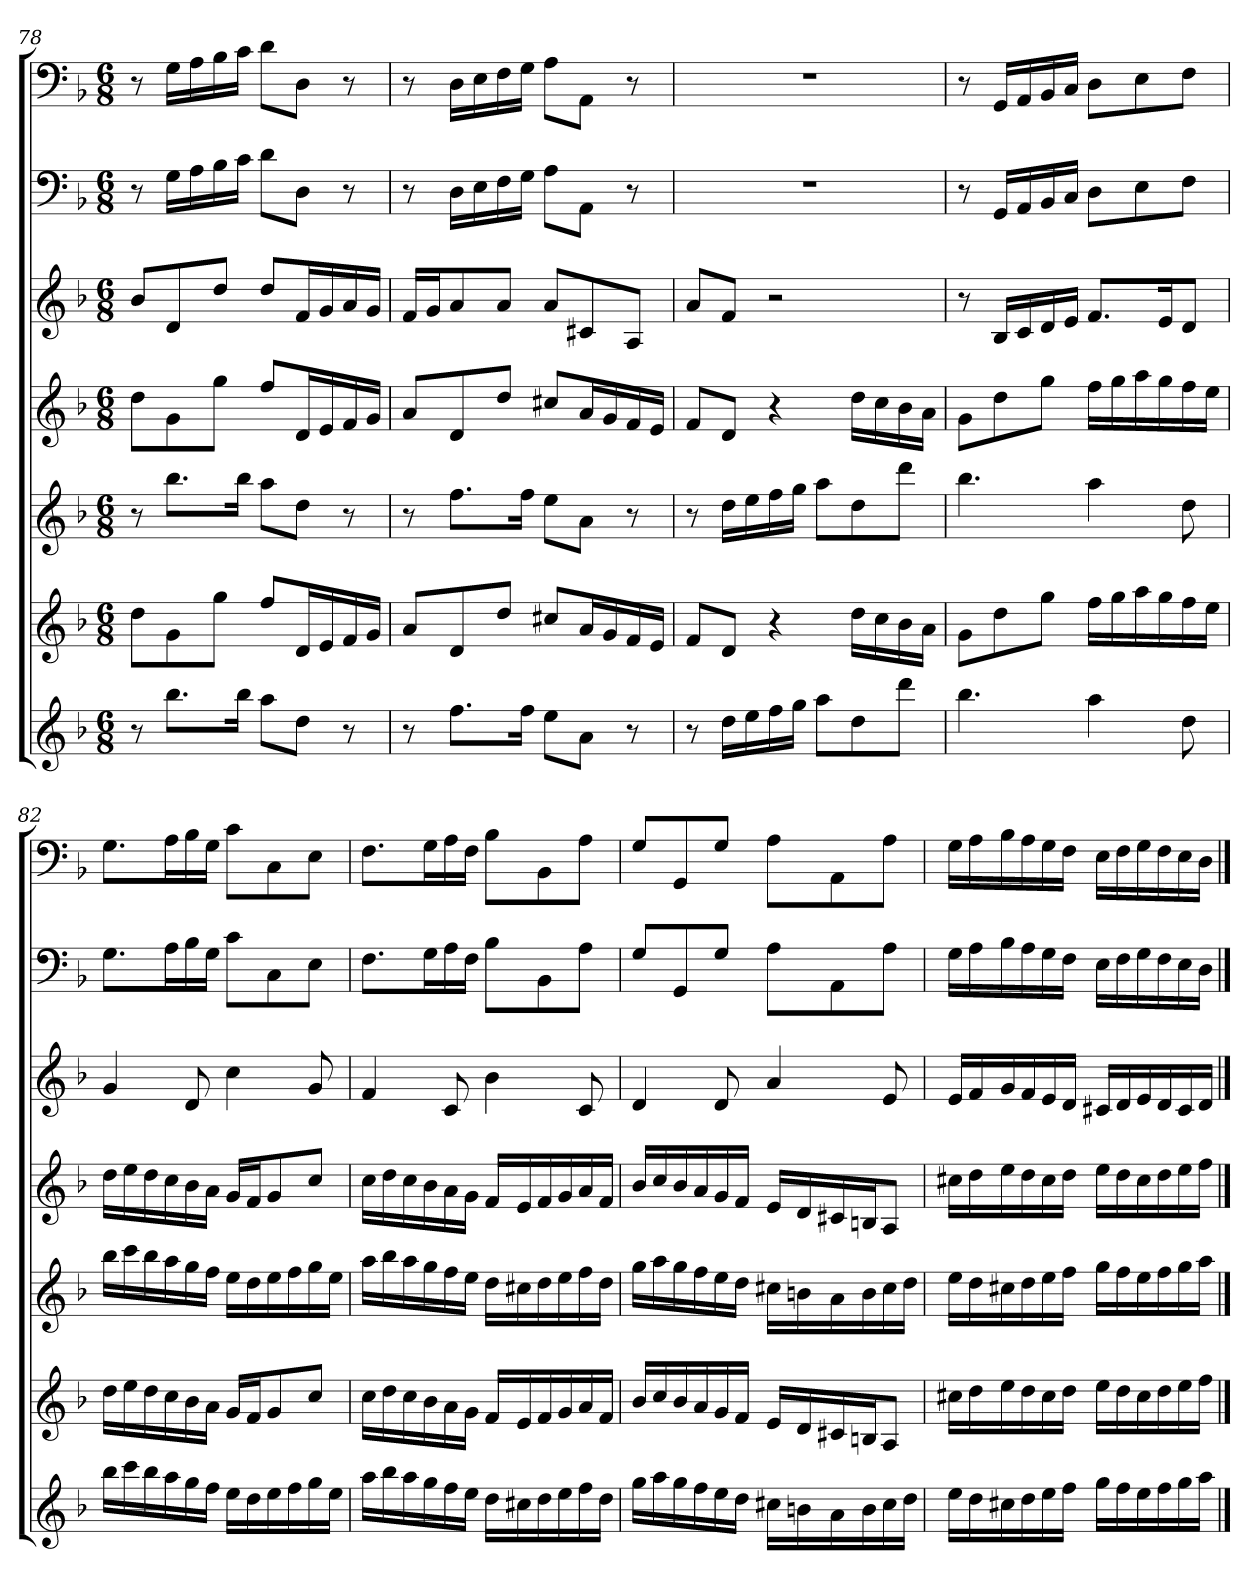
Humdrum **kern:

**kern	**kern	**kern	**kern	**kern	**kern	**kern
*part7	*part6	*part5	*part4	*part3	*part2	*part1
*staff7	*staff6	*staff5	*staff4	*staff3	*staff2	*staff1
*k[b-]	*k[b-]	*k[b-]	*k[b-]	*k[b-]	*k[b-]	*k[b-]
*d:	*d:	*d:	*d:	*d:	*d:	*d:
*M6/8	*M6/8	*M6/8	*M6/8	*M6/8	*M6/8	*M6/8
=78	=78	=78	=78	=78	=78	=78
8r	8ddL	8r	8ddL	8b-L	8r	8r
8.bb-L	8g	8.bb-L	8g	8d	16GLL	16GLL
.	.	.	.	.	16A	16A
.	8ggJ	.	8ggJ	8ddJ	16B-	16B-
16bb-Jk	.	16bb-Jk	.	.	16cJJ	16cJJ
8aaL	8ffL	8aaL	8ffL	8ddL	8dL	8dL
8ddJ	16dL	8ddJ	16dL	16fL	8DJ	8DJ
.	16e	.	16e	16g	.	.
8r	16f	8r	16f	16a	8r	8r
.	16gJJ	.	16gJJ	16gJJ	.	.
=79	=79	=79	=79	=79	=79	=79
8r	8aL	8r	8aL	16fLL	8r	8r
.	.	.	.	16gJ	.	.
8.ffL	8d	8.ffL	8d	8a	16DLL	16DLL
.	.	.	.	.	16E	16E
.	8ddJ	.	8ddJ	8aJ	16F	16F
16ffJk	.	16ffJk	.	.	16GJJ	16GJJ
8eeL	8cc#XL	8eeL	8cc#XL	8aL	8AL	8AL
8aJ	16aL	8aJ	16aL	8c#X	8AAJ	8AAJ
.	16g	.	16g	.	.	.
8r	16f	8r	16f	8AJ	8r	8r
.	16eJJ	.	16eJJ	.	.	.
=80	=80	=80	=80	=80	=80	=80
8r	8fL	8r	8fL	8aL	2.r	2.r
16ddLL	8dJ	16ddLL	8dJ	8fJ	.	.
16ee	.	16ee	.	.	.	.
16ff	4r	16ff	4r	2r	.	.
16ggJJ	.	16ggJJ	.	.	.	.
8aaL	.	8aaL	.	.	.	.
8dd	16ddLL	8dd	16ddLL	.	.	.
.	16cc	.	16cc	.	.	.
8dddJ	16b-	8dddJ	16b-	.	.	.
.	16aJJ	.	16aJJ	.	.	.
=81	=81	=81	=81	=81	=81	=81
4.bb-	8gL	4.bb-	8gL	8r	8r	8r
.	8dd	.	8dd	16B-LL	16GGLL	16GGLL
.	.	.	.	16c	16AA	16AA
.	8ggJ	.	8ggJ	16d	16BB-	16BB-
.	.	.	.	16eJJ	16CJJ	16CJJ
4aa	16ffLL	4aa	16ffLL	8.fL	8DL	8DL
.	16gg	.	16gg	.	.	.
.	16aa	.	16aa	.	8E	8E
.	16gg	.	16gg	16eK	.	.
8dd	16ff	8dd	16ff	8dJ	8FJ	8FJ
.	16eeJJ	.	16eeJJ	.	.	.
=82	=82	=82	=82	=82	=82	=82
16bb-LL	16ddLL	16bb-LL	16ddLL	4g	8.GL	8.GL
16ccc	16ee	16ccc	16ee	.	.	.
16bb-	16dd	16bb-	16dd	.	.	.
16aa	16cc	16aa	16cc	.	16AL	16AL
16gg	16b-	16gg	16b-	8d	16B-	16B-
16ffJJ	16aJJ	16ffJJ	16aJJ	.	16GJJ	16GJJ
16eeLL	16gLL	16eeLL	16gLL	4cc	8cL	8cL
16dd	16fJ	16dd	16fJ	.	.	.
16ee	8g	16ee	8g	.	8C	8C
16ff	.	16ff	.	.	.	.
16gg	8ccJ	16gg	8ccJ	8g	8EJ	8EJ
16eeJJ	.	16eeJJ	.	.	.	.
=83	=83	=83	=83	=83	=83	=83
16aaLL	16ccLL	16aaLL	16ccLL	4f	8.FL	8.FL
16bb-	16dd	16bb-	16dd	.	.	.
16aa	16cc	16aa	16cc	.	.	.
16gg	16b-	16gg	16b-	.	16GL	16GL
16ff	16a	16ff	16a	8c	16A	16A
16eeJJ	16gJJ	16eeJJ	16gJJ	.	16FJJ	16FJJ
16ddLL	16fLL	16ddLL	16fLL	4b-	8B-L	8B-L
16cc#X	16e	16cc#X	16e	.	.	.
16dd	16f	16dd	16f	.	8BB-	8BB-
16ee	16g	16ee	16g	.	.	.
16ff	16a	16ff	16a	8c	8AJ	8AJ
16ddJJ	16fJJ	16ddJJ	16fJJ	.	.	.
=84	=84	=84	=84	=84	=84	=84
16ggLL	16b-LL	16ggLL	16b-LL	4d	8GL	8GL
16aa	16cc	16aa	16cc	.	.	.
16gg	16b-	16gg	16b-	.	8GG	8GG
16ff	16a	16ff	16a	.	.	.
16ee	16g	16ee	16g	8d	8GJ	8GJ
16ddJJ	16fJJ	16ddJJ	16fJJ	.	.	.
16cc#XLL	16eLL	16cc#XLL	16eLL	4a	8AL	8AL
16bn	16d	16bn	16d	.	.	.
16a	16c#X	16a	16c#X	.	8AA	8AA
16b	16BnJ	16b	16BnJ	.	.	.
16cc#	8AJ	16cc#	8AJ	8e	8AJ	8AJ
16ddJJ	.	16ddJJ	.	.	.	.
=85	=85	=85	=85	=85	=85	=85
16eeLL	16cc#XLL	16eeLL	16cc#XLL	16eLL	16GLL	16GLL
16dd	16dd	16dd	16dd	16f	16A	16A
16cc#X	16ee	16cc#X	16ee	16g	16B-	16B-
16dd	16dd	16dd	16dd	16f	16A	16A
16ee	16cc#	16ee	16cc#	16e	16G	16G
16ffJJ	16ddJJ	16ffJJ	16ddJJ	16dJJ	16FJJ	16FJJ
16ggLL	16eeLL	16ggLL	16eeLL	16c#XLL	16ELL	16ELL
16ff	16dd	16ff	16dd	16d	16F	16F
16ee	16cc#	16ee	16cc#	16e	16G	16G
16ff	16dd	16ff	16dd	16d	16F	16F
16gg	16ee	16gg	16ee	16c#	16E	16E
16aaJJ	16ffJJ	16aaJJ	16ffJJ	16dJJ	16DJJ	16DJJ
==	==	==	==	==	==	==
*-	*-	*-	*-	*-	*-	*-
